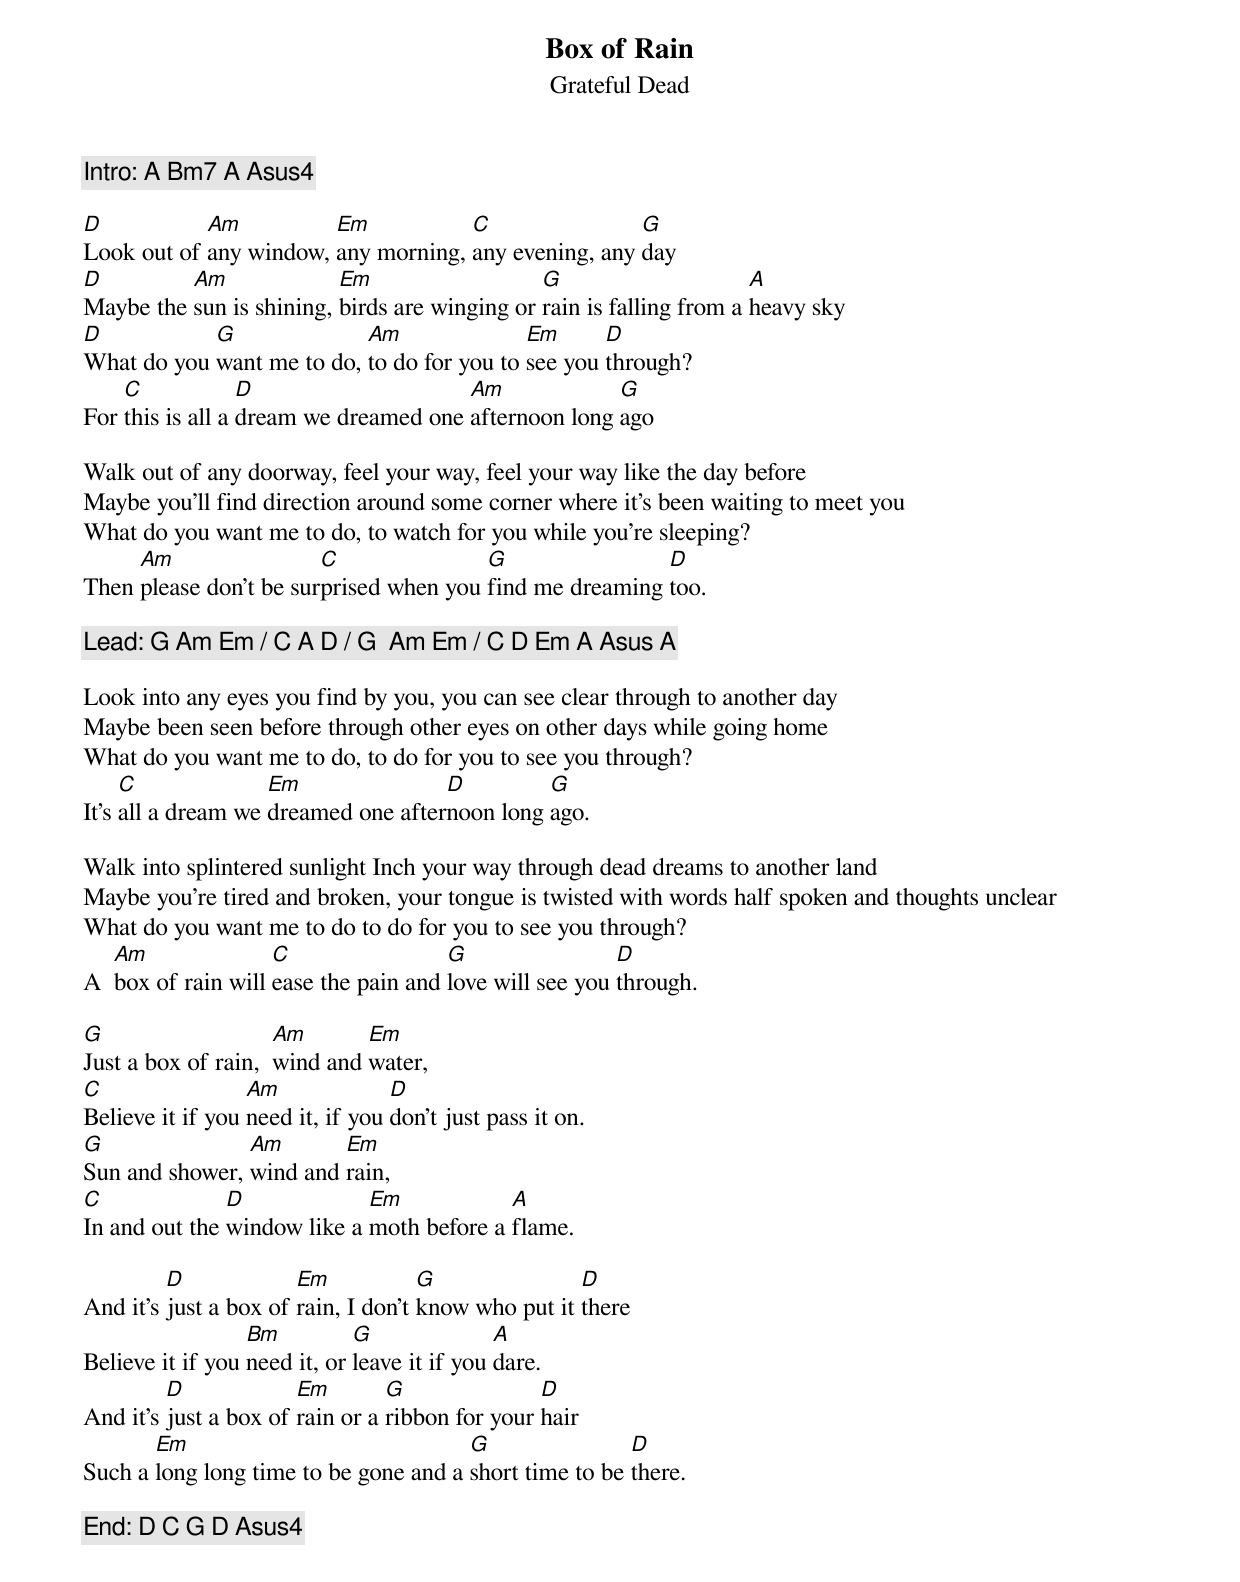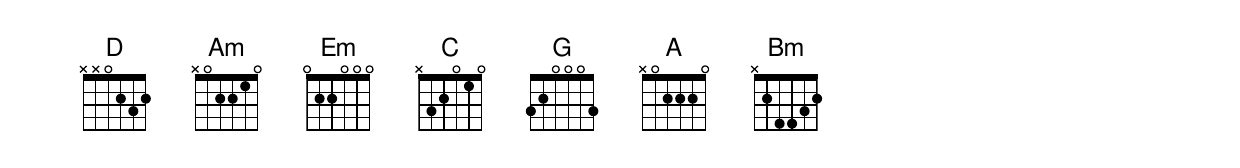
{t:Box of Rain}
{st:Grateful Dead}

{c: Intro: A Bm7 A Asus4 }

[D]Look out of [Am]any window, [Em]any morning, [C]any evening, any [G]day
[D]Maybe the [Am]sun is shining, [Em]birds are winging or [G]rain is falling from a [A]heavy sky
[D]What do you [G]want me to do, [Am]to do for you to [Em]see you [D]through?
For [C]this is all a [D]dream we dreamed one [Am]afternoon long [G]ago

Walk out of any doorway, feel your way, feel your way like the day before
Maybe you'll find direction around some corner where it's been waiting to meet you
What do you want me to do, to watch for you while you're sleeping?
Then [Am]please don't be sur[C]prised when you [G]find me dreaming [D]too.

{c: Lead: G Am Em / C A D / G  Am Em / C D Em A Asus A }

Look into any eyes you find by you, you can see clear through to another day
Maybe been seen before through other eyes on other days while going home
What do you want me to do, to do for you to see you through?
It's [C]all a dream we [Em]dreamed one after[D]noon long [G]ago.

Walk into splintered sunlight Inch your way through dead dreams to another land
Maybe you're tired and broken, your tongue is twisted with words half spoken and thoughts unclear
What do you want me to do to do for you to see you through?
A  [Am]box of rain will [C]ease the pain and [G]love will see you [D]through.

[G]Just a box of rain,  [Am]wind and [Em]water,
[C]Believe it if you [Am]need it, if you [D]don't just pass it on.
[G]Sun and shower, [Am]wind and [Em]rain,
[C]In and out the [D]window like a [Em]moth before a [A]flame.

And it's [D]just a box of [Em]rain, I don't [G]know who put it [D]there
Believe it if you [Bm]need it, or [G]leave it if you [A]dare.
And it's [D]just a box of [Em]rain or a [G]ribbon for your [D]hair
Such a [Em]long long time to be gone and a [G]short time to be [D]there.

{c: End: D C G D Asus4}
